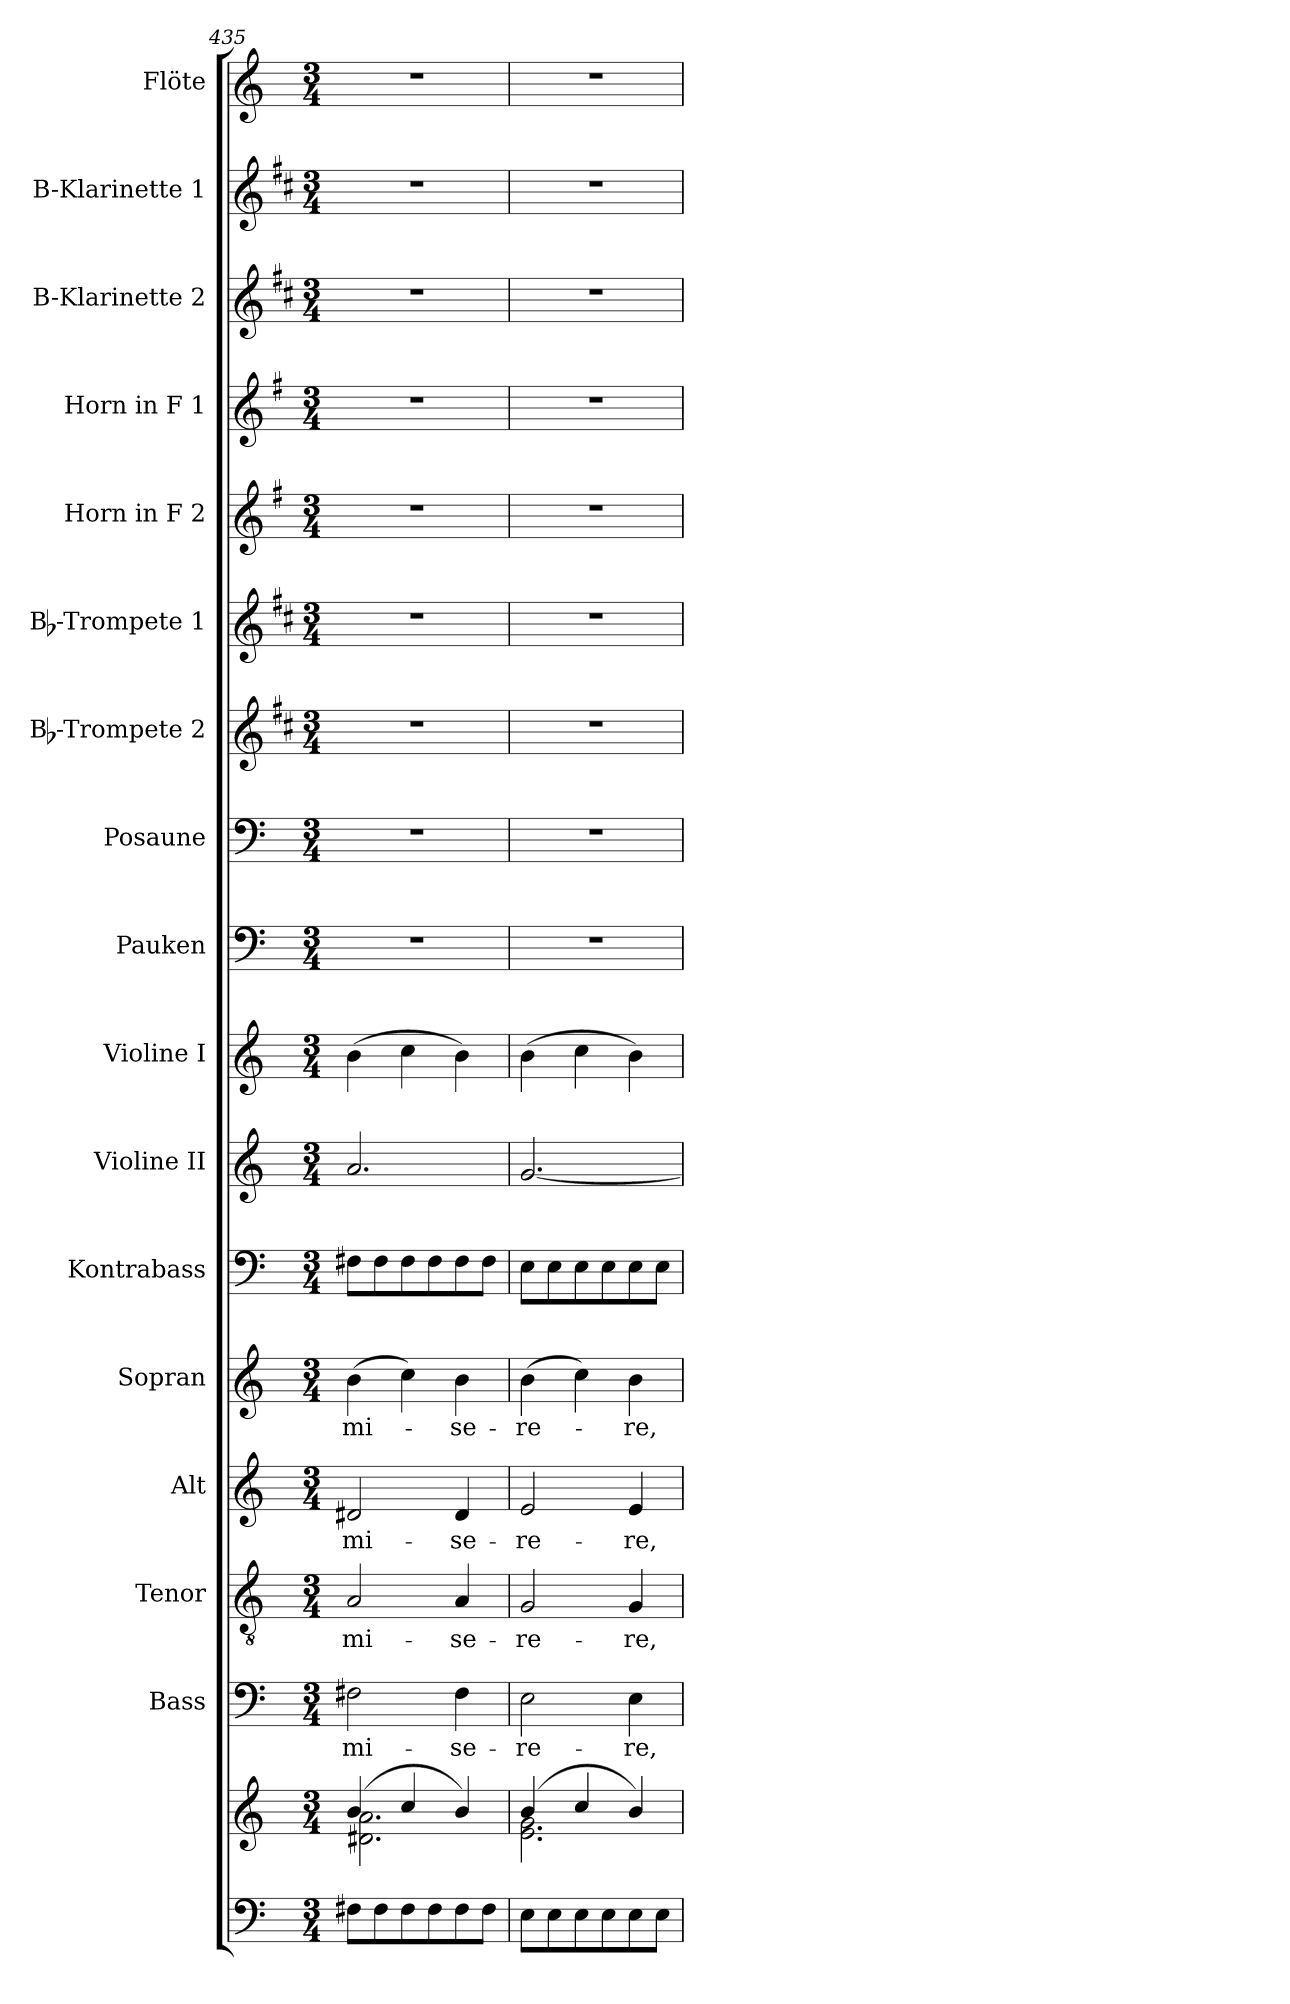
**kern	**kern	**kern	**text	**kern	**text	**kern	**text	**kern	**text	**kern	**kern	**kern	**kern	**kern	**kern	**kern	**kern	**kern	**kern	**kern	**kern
*part17	*part17	*part16	*part16	*part15	*part15	*part14	*part14	*part13	*part13	*part12	*part11	*part10	*part9	*part8	*part7	*part6	*part5	*part4	*part3	*part2	*part1
*staff18	*staff17	*staff16	*staff16	*staff15	*staff15	*staff14	*staff14	*staff13	*staff13	*staff12	*staff11	*staff10	*staff9	*staff8	*staff7	*staff6	*staff5	*staff4	*staff3	*staff2	*staff1
*	*	*I"Bass	*	*I"Tenor	*	*I"Alt	*	*I"Sopran	*	*I"Kontrabass	*I"Violine II	*I"Violine I	*I"Pauken	*I"Posaune	*I"Bb-Trompete 2	*I"Bb-Trompete 1	*I"Horn in F 2	*I"Horn in F 1	*I"B-Klarinette 2	*I"B-Klarinette 1	*I"Flöte
*	*	*I'B.	*	*I'T.	*	*I'A.	*	*I'S.	*	*I'Kb.	*I'Vl. II	*I'Vl. I	*I'Pk.	*I'Pos.	*I'Bb Trp. 2	*I'Bb Trp. 1	*I'Hrn. 2	*I'Hrn. 1	*I'B Kl. 2	*I'B Kl. 1	*I'Fl.
*clefF4	*clefG2	*clefF4	*	*clefGv2	*	*clefG2	*	*clefG2	*	*clefF4	*clefG2	*clefG2	*clefF4	*clefF4	*clefG2	*clefG2	*clefG2	*clefG2	*clefG2	*clefG2	*clefG2
*	*	*	*	*	*	*	*	*	*	*ITrd7c12	*	*	*	*	*ITrd1c2	*ITrd1c2	*ITrd4c7	*ITrd4c7	*ITrd1c2	*ITrd1c2	*
*k[]	*k[]	*k[]	*	*k[]	*	*k[]	*	*k[]	*	*k[]	*k[]	*k[]	*k[]	*k[]	*k[]	*k[]	*k[]	*k[]	*k[]	*k[]	*k[]
*C:	*C:	*C:	*	*C:	*	*C:	*	*C:	*	*C:	*C:	*C:	*C:	*C:	*C:	*C:	*C:	*C:	*C:	*C:	*C:
*M3/4	*M3/4	*M3/4	*	*M3/4	*	*M3/4	*	*M3/4	*	*M3/4	*M3/4	*M3/4	*M3/4	*M3/4	*M3/4	*M3/4	*M3/4	*M3/4	*M3/4	*M3/4	*M3/4
=435	=435	=435	=435	=435	=435	=435	=435	=435	=435	=435	=435	=435	=435	=435	=435	=435	=435	=435	=435	=435	=435
*	*^	*	*	*	*	*	*	*	*	*	*	*	*	*	*	*	*	*	*	*	*
!	!	!	!	!LO:LY:b	!	!LO:LY:b	!	!LO:LY:b	!	!LO:LY:b	!	!	!	!	!	!	!	!	!	!	!	!
8F#X\L	(4b/	2.d#X\ 2.a\	2F#X\	mi-	2A/	mi-	2d#X/	mi-	(>4b\	mi-	8FF#X\L	2.a/	(>4b\	2.r	2.r	2.r	2.r	2.r	2.r	2.r	2.r	2.r
8F#\	.	.	.	.	.	.	.	.	.	.	8FF#\	.	.	.	.	.	.	.	.	.	.	.
8F#\	4cc/	.	.	.	.	.	.	.	4cc\)	.	8FF#\	.	4cc\	.	.	.	.	.	.	.	.	.
8F#\	.	.	.	.	.	.	.	.	.	.	8FF#\	.	.	.	.	.	.	.	.	.	.	.
!	!	!	!	!LO:LY:b	!	!LO:LY:b	!	!LO:LY:b	!	!LO:LY:b	!	!	!	!	!	!	!	!	!	!	!	!
8F#\	4b/)	.	4F#\	-se-	4A/	-se-	4d#/	-se-	4b\	-se-	8FF#\	.	4b\)	.	.	.	.	.	.	.	.	.
8F#\J	.	.	.	.	.	.	.	.	.	.	8FF#\J	.	.	.	.	.	.	.	.	.	.	.
=436	=436	=436	=436	=436	=436	=436	=436	=436	=436	=436	=436	=436	=436	=436	=436	=436	=436	=436	=436	=436	=436	=436
!	!	!	!	!LO:LY:b	!	!LO:LY:b	!	!LO:LY:b	!	!LO:LY:b	!	!	!	!	!	!	!	!	!	!	!	!
8E\L	(4b/	2.e\ 2.g\	2E\	-re-	2G/	-re-	2e/	-re-	(>4b\	-re-	8EE\L	[2.g/	(>4b\	2.r	2.r	2.r	2.r	2.r	2.r	2.r	2.r	2.r
8E\	.	.	.	.	.	.	.	.	.	.	8EE\	.	.	.	.	.	.	.	.	.	.	.
8E\	4cc/	.	.	.	.	.	.	.	4cc\)	.	8EE\	.	4cc\	.	.	.	.	.	.	.	.	.
8E\	.	.	.	.	.	.	.	.	.	.	8EE\	.	.	.	.	.	.	.	.	.	.	.
!	!	!	!	!LO:LY:b	!	!LO:LY:b	!	!LO:LY:b	!	!LO:LY:b	!	!	!	!	!	!	!	!	!	!	!	!
8E\	4b/)	.	4E\	-re,	4G/	-re,	4e/	-re,	4b\	-re,	8EE\	.	4b\)	.	.	.	.	.	.	.	.	.
8E\J	.	.	.	.	.	.	.	.	.	.	8EE\J	.	.	.	.	.	.	.	.	.	.	.
*	*v	*v	*	*	*	*	*	*	*	*	*	*	*	*	*	*	*	*	*	*	*	*
=	=	=	=	=	=	=	=	=	=	=	=	=	=	=	=	=	=	=	=	=	=
*-	*-	*-	*-	*-	*-	*-	*-	*-	*-	*-	*-	*-	*-	*-	*-	*-	*-	*-	*-	*-	*-
